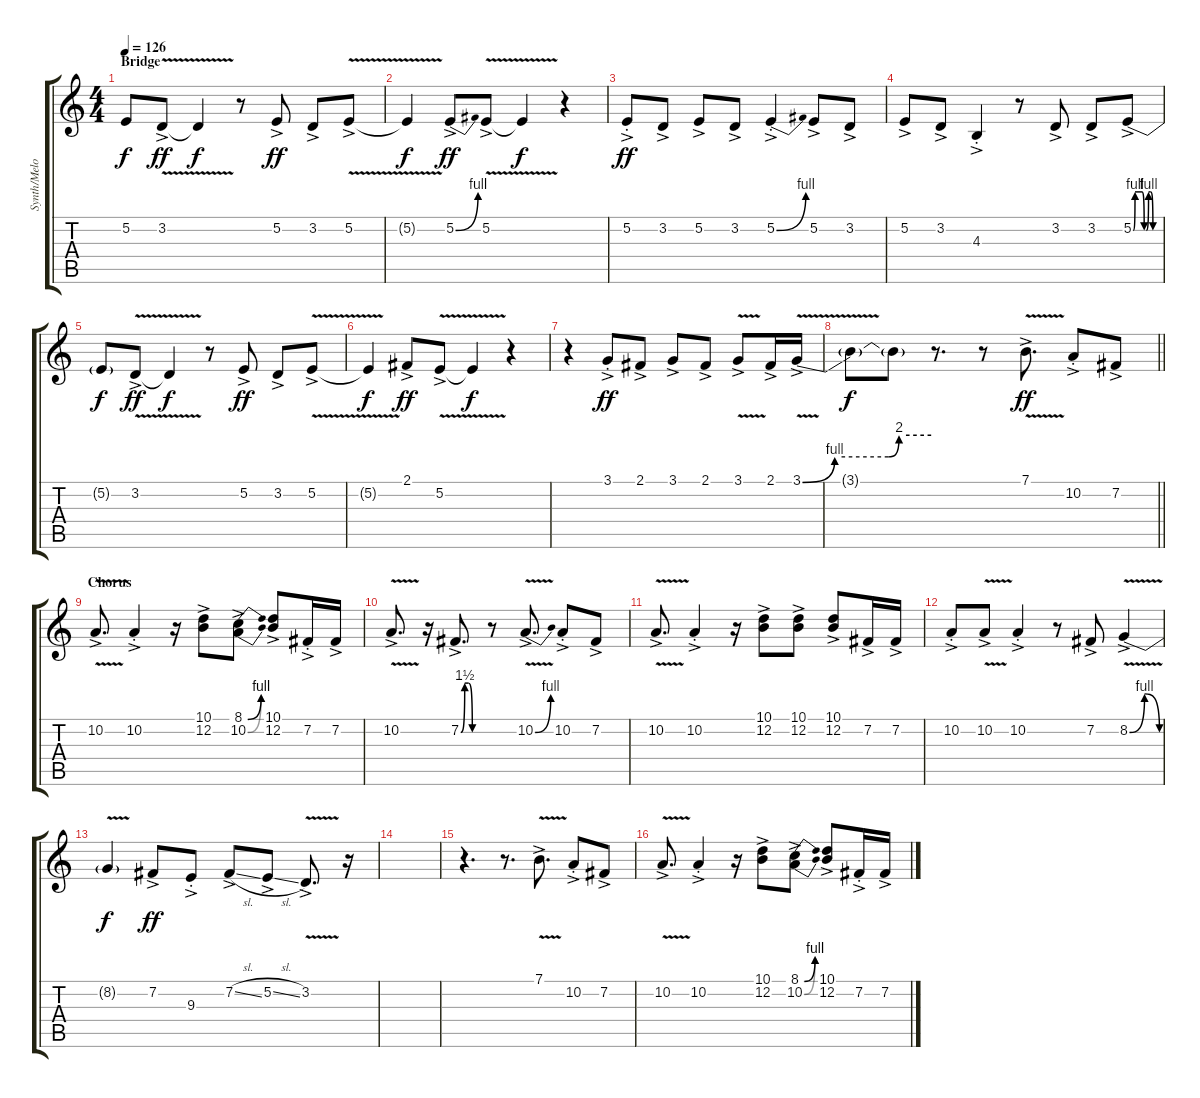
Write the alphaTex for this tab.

\track ("Synth/Melody" "Synth/Melo") {instrument lead1square}
\staff {score tabs}
\tuning (E4 B3 G3 D3 A2 E2) {hide}
\ts (4 4)
\section ("" "Bridge")
\tempo 126
\clef g2
\ks c
5.2{t}.8{dy f} 3.2{v ac}.8{dy ff} 3.2{t}.4{dy f} r.8 5.2{ac}.8{dy ff} 3.2{ac}.8 5.2{v ac}.8 |
5.2{t}.4{dy f} 5.2{be (bend 0 0 60 4) ac}.8{dy ff} 5.2{v ac}.8 5.2{t}.4{dy f} r.4 |
5.2{ac st}.8{dy ff} 3.2{ac}.8 5.2{ac}.8 3.2{ac}.8 5.2{be (bend 0 0 60 4) ac st}.4 5.2{ac}.8 3.2{ac}.8 |
5.2{ac}.8 3.2{ac}.8 4.3{ac st}.4 r.8 3.2{ac}.8 3.2{ac}.8 5.2{be (custom 0 0 4 4 20 4 25 0 30 0 35 4 40 4 45 0 47 0 60 0) ac}.8 |
5.2{t}.8{dy f} 3.2{v ac}.8{dy ff} 3.2{t}.4{dy f} r.8 5.2{ac}.8{dy ff} 3.2{ac}.8 5.2{v ac}.8 |
5.2{t}.4{dy f} 2.1{ac}.8{dy ff} 5.2{v ac}.8 5.2{t}.4{dy f} r.4 |
r.4 3.1{ac st}.8{dy ff} 2.1{ac}.8 3.1{ac}.8 2.1{ac}.8 3.1{v ac}.8 2.1{ac}.16 3.1{be (custom 0 0 15 4 40 4 45 8 60 8) v ac}.16 |
\barLineRight lightlight
3.1{t}.8{dy f} 3.1{t}.8 r.8{d} r.8 7.1{v ac}.8{d dy ff} 10.2{ac st}.8 7.2{ac}.8 |
\section ("" "Chorus")
10.2{v ac}.8{d} 10.2{ac st}.4 r.16 (10.1{ac} 12.2{ac}).8 (8.1{be (bend 0 0 60 4) ac} 10.2{be (bend 0 0 60 4) ac}).8 (10.1{ac} 12.2{ac}).8 7.2{ac st}.16 7.2{ac}.16 |
10.2{v ac}.8{d} r.16 7.2{be (custom 0 0 10 6 20 6 30 0 60 0) ac}.8{d} r.8 10.2{be (bend 0 0 60 4) v ac}.8{d} 10.2{ac st}.8 7.2{ac}.8 |
10.2{v ac}.8{d} 10.2{ac st}.4 r.16 (10.1{ac} 12.2{ac}).8 (10.1{ac} 12.2{ac}).8 (10.1{ac} 12.2{ac}).8 7.2{ac}.16 7.2{ac}.16 |
10.2{ac st}.8 10.2{v ac}.8 10.2{ac st}.4 r.8 7.2{ac}.8 8.2{be (bendrelease 0 0 10 4 45 4 60 0) v ac}.4 |
8.2{t}.4{dy f} 7.2{ac}.8{dy ff} 9.3{ac st}.8 7.2{sl ac}.8 5.2{sl ac}.8 3.2{v ac}.8{d} r.16 |
|
r.4{d} r.8{d} 7.1{v ac}.8{d} 10.2{ac st}.8 7.2{ac}.8 |
10.2{v ac}.8{d} 10.2{ac st}.4 r.16 (10.1{ac} 12.2{ac}).8 (8.1{be (bend 0 0 60 4) ac} 10.2{be (bend 0 0 60 4) ac}).8 (10.1{ac} 12.2{ac}).8 7.2{ac st}.16 7.2{ac}.16
